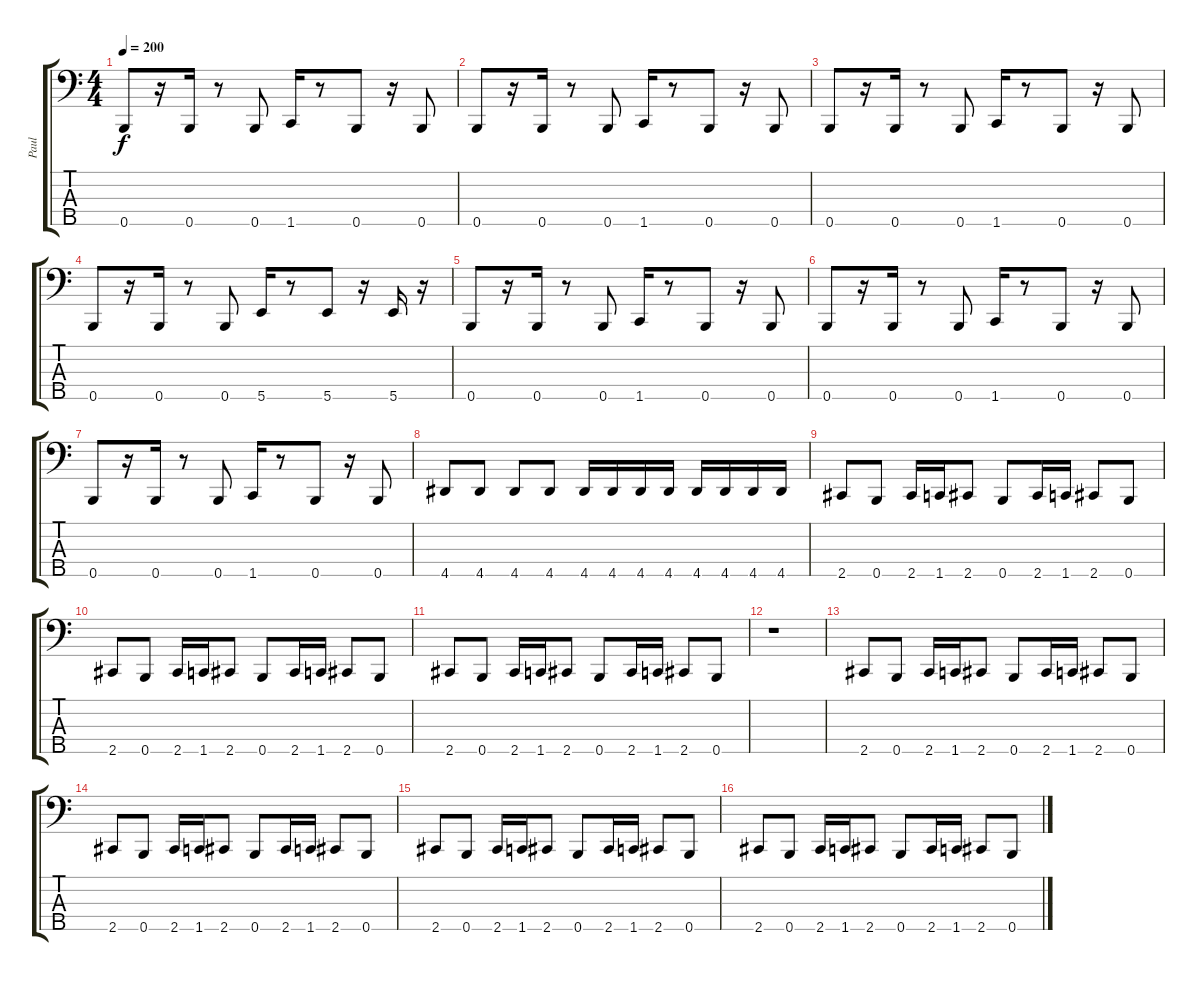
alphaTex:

\track ("Paul" "Paul") {instrument electricbasspick}
\staff {score tabs}
\tuning (G2 D2 A1 E1 B0) {hide}
\ts (4 4)
\tempo 200
\clef f4
\ks c
0.5.8{dy f} r.16 0.5.16 r.8 0.5.8 1.5.16 r.8 0.5.8 r.16 0.5.8 |
0.5.8 r.16 0.5.16 r.8 0.5.8 1.5.16 r.8 0.5.8 r.16 0.5.8 |
0.5.8 r.16 0.5.16 r.8 0.5.8 1.5.16 r.8 0.5.8 r.16 0.5.8 |
0.5.8 r.16 0.5.16 r.8 0.5.8 5.5.16 r.8 5.5.8 r.16 5.5.16 r.16 |
0.5.8 r.16 0.5.16 r.8 0.5.8 1.5.16 r.8 0.5.8 r.16 0.5.8 |
0.5.8 r.16 0.5.16 r.8 0.5.8 1.5.16 r.8 0.5.8 r.16 0.5.8 |
0.5.8 r.16 0.5.16 r.8 0.5.8 1.5.16 r.8 0.5.8 r.16 0.5.8 |
4.5.8 4.5.8 4.5.8 4.5.8 4.5.16 4.5.16 4.5.16 4.5.16 4.5.16 4.5.16 4.5.16 4.5.16 |
2.5.8 0.5.8 2.5.16 1.5.16 2.5.8 0.5.8 2.5.16 1.5.16 2.5.8 0.5.8 |
2.5.8 0.5.8 2.5.16 1.5.16 2.5.8 0.5.8 2.5.16 1.5.16 2.5.8 0.5.8 |
2.5.8 0.5.8 2.5.16 1.5.16 2.5.8 0.5.8 2.5.16 1.5.16 2.5.8 0.5.8 |
r.1 |
2.5.8 0.5.8 2.5.16 1.5.16 2.5.8 0.5.8 2.5.16 1.5.16 2.5.8 0.5.8 |
2.5.8 0.5.8 2.5.16 1.5.16 2.5.8 0.5.8 2.5.16 1.5.16 2.5.8 0.5.8 |
2.5.8 0.5.8 2.5.16 1.5.16 2.5.8 0.5.8 2.5.16 1.5.16 2.5.8 0.5.8 |
2.5.8 0.5.8 2.5.16 1.5.16 2.5.8 0.5.8 2.5.16 1.5.16 2.5.8 0.5.8
